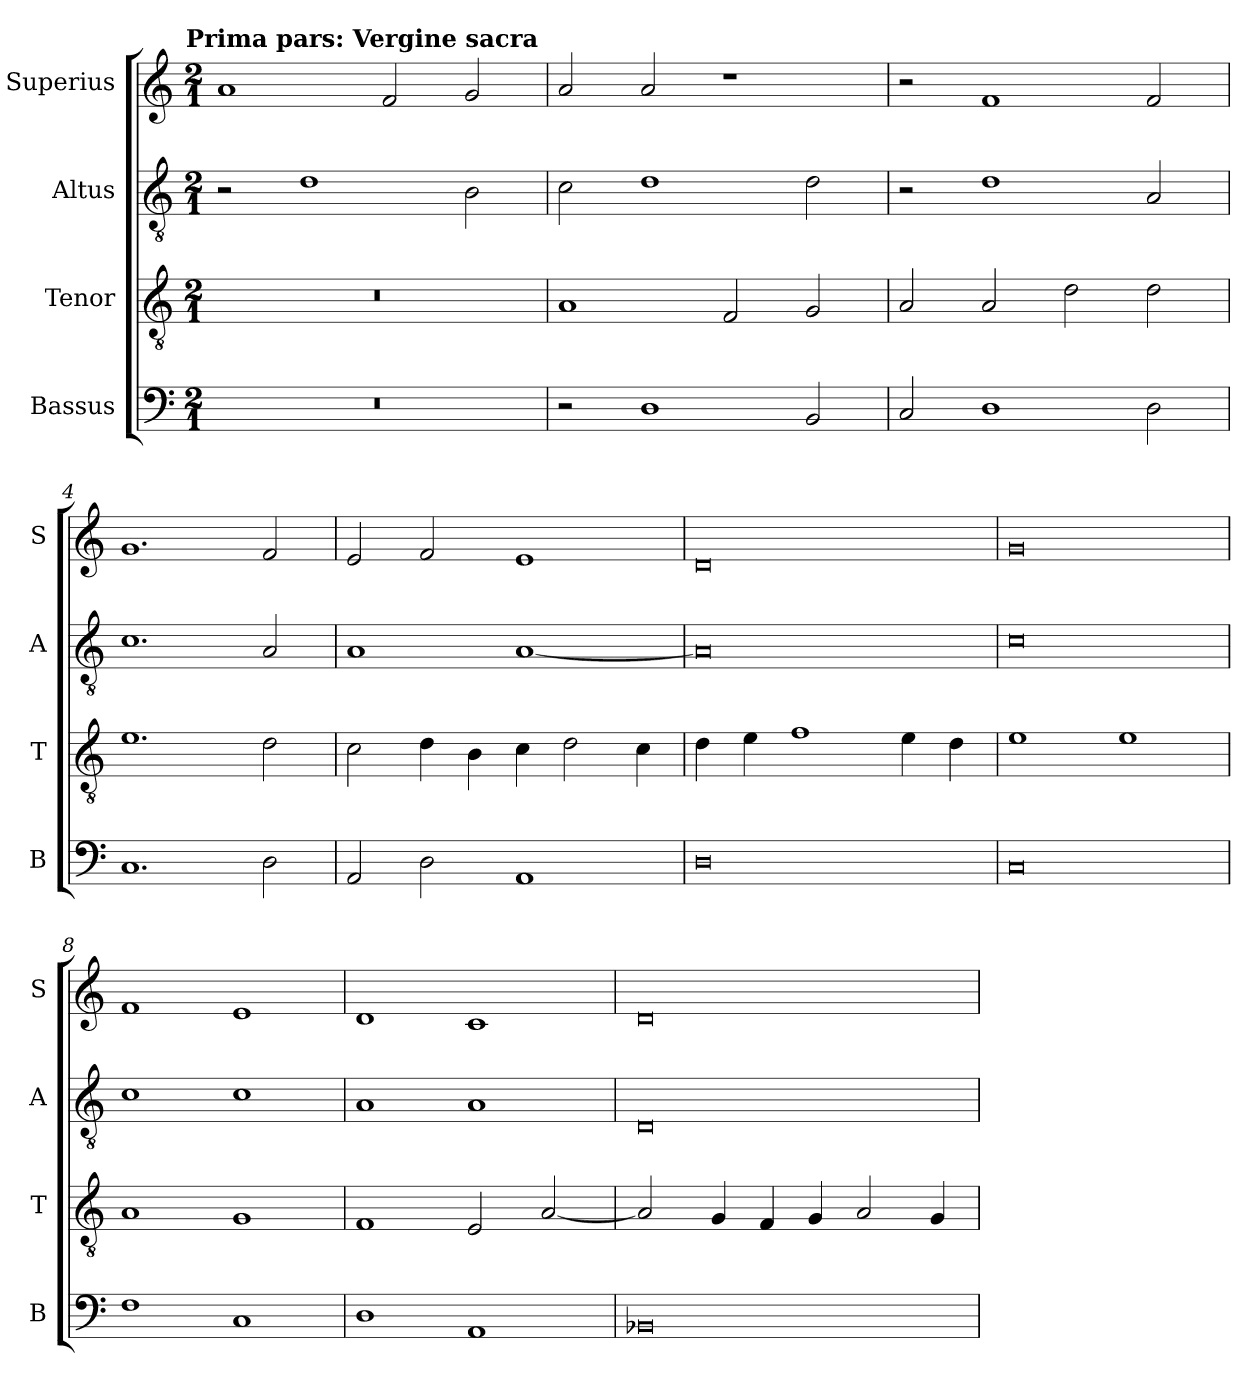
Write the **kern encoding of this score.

**kern	**kern	**kern	**kern
*part4	*part3	*part2	*part1
*staff4	*staff3	*staff2	*staff1
*I"Bassus	*I"Tenor	*I"Altus	*I"Superius
*I'B	*I'T	*I'A	*I'S
*clefF4	*clefGv2	*clefGv2	*clefG2
*k[]	*k[]	*k[]	*k[]
*C:	*C:	*C:	*C:
!!LO:TX:omd:t=Prima pars&colon; Vergine sacra
*M2/1	*M2/1	*M2/1	*M2/1
=1	=1	=1	=1
0r	0r	2r	1a
.	.	1d	.
.	.	.	2f
.	.	2B	2g
=2	=2	=2	=2
2r	1A	2c	2a
1D	.	1d	2a
.	2F	.	1r
2BB	2G	2d	.
=3	=3	=3	=3
2C	2A	2r	2r
1D	2A	1d	1f
.	2d	.	.
2D	2d	2A	2f
=4	=4	=4	=4
1.C	1.e	1.c	1.g
2D	2d	2A	2f
=5	=5	=5	=5
2AA	2c	1A	2e
2D	4d	.	2f
.	4B	.	.
1AA	4c	[1A	1e
.	2d	.	.
.	4c	.	.
=6	=6	=6	=6
0D	4d	0A]	0d
.	4e	.	.
.	1f	.	.
.	4e	.	.
.	4d	.	.
=7	=7	=7	=7
0C	1e	0c	0g
.	1e	.	.
=8	=8	=8	=8
1F	1A	1c	1f
1C	1G	1c	1e
=9	=9	=9	=9
1D	1F	1A	1d
1AA	2E	1A	1c
.	[2A	.	.
=10	=10	=10	=10
0BB-X	2A]	0D	0d
.	4G	.	.
.	4F	.	.
.	4G	.	.
.	2A	.	.
.	4G	.	.
=	=	=	=
*-	*-	*-	*-
